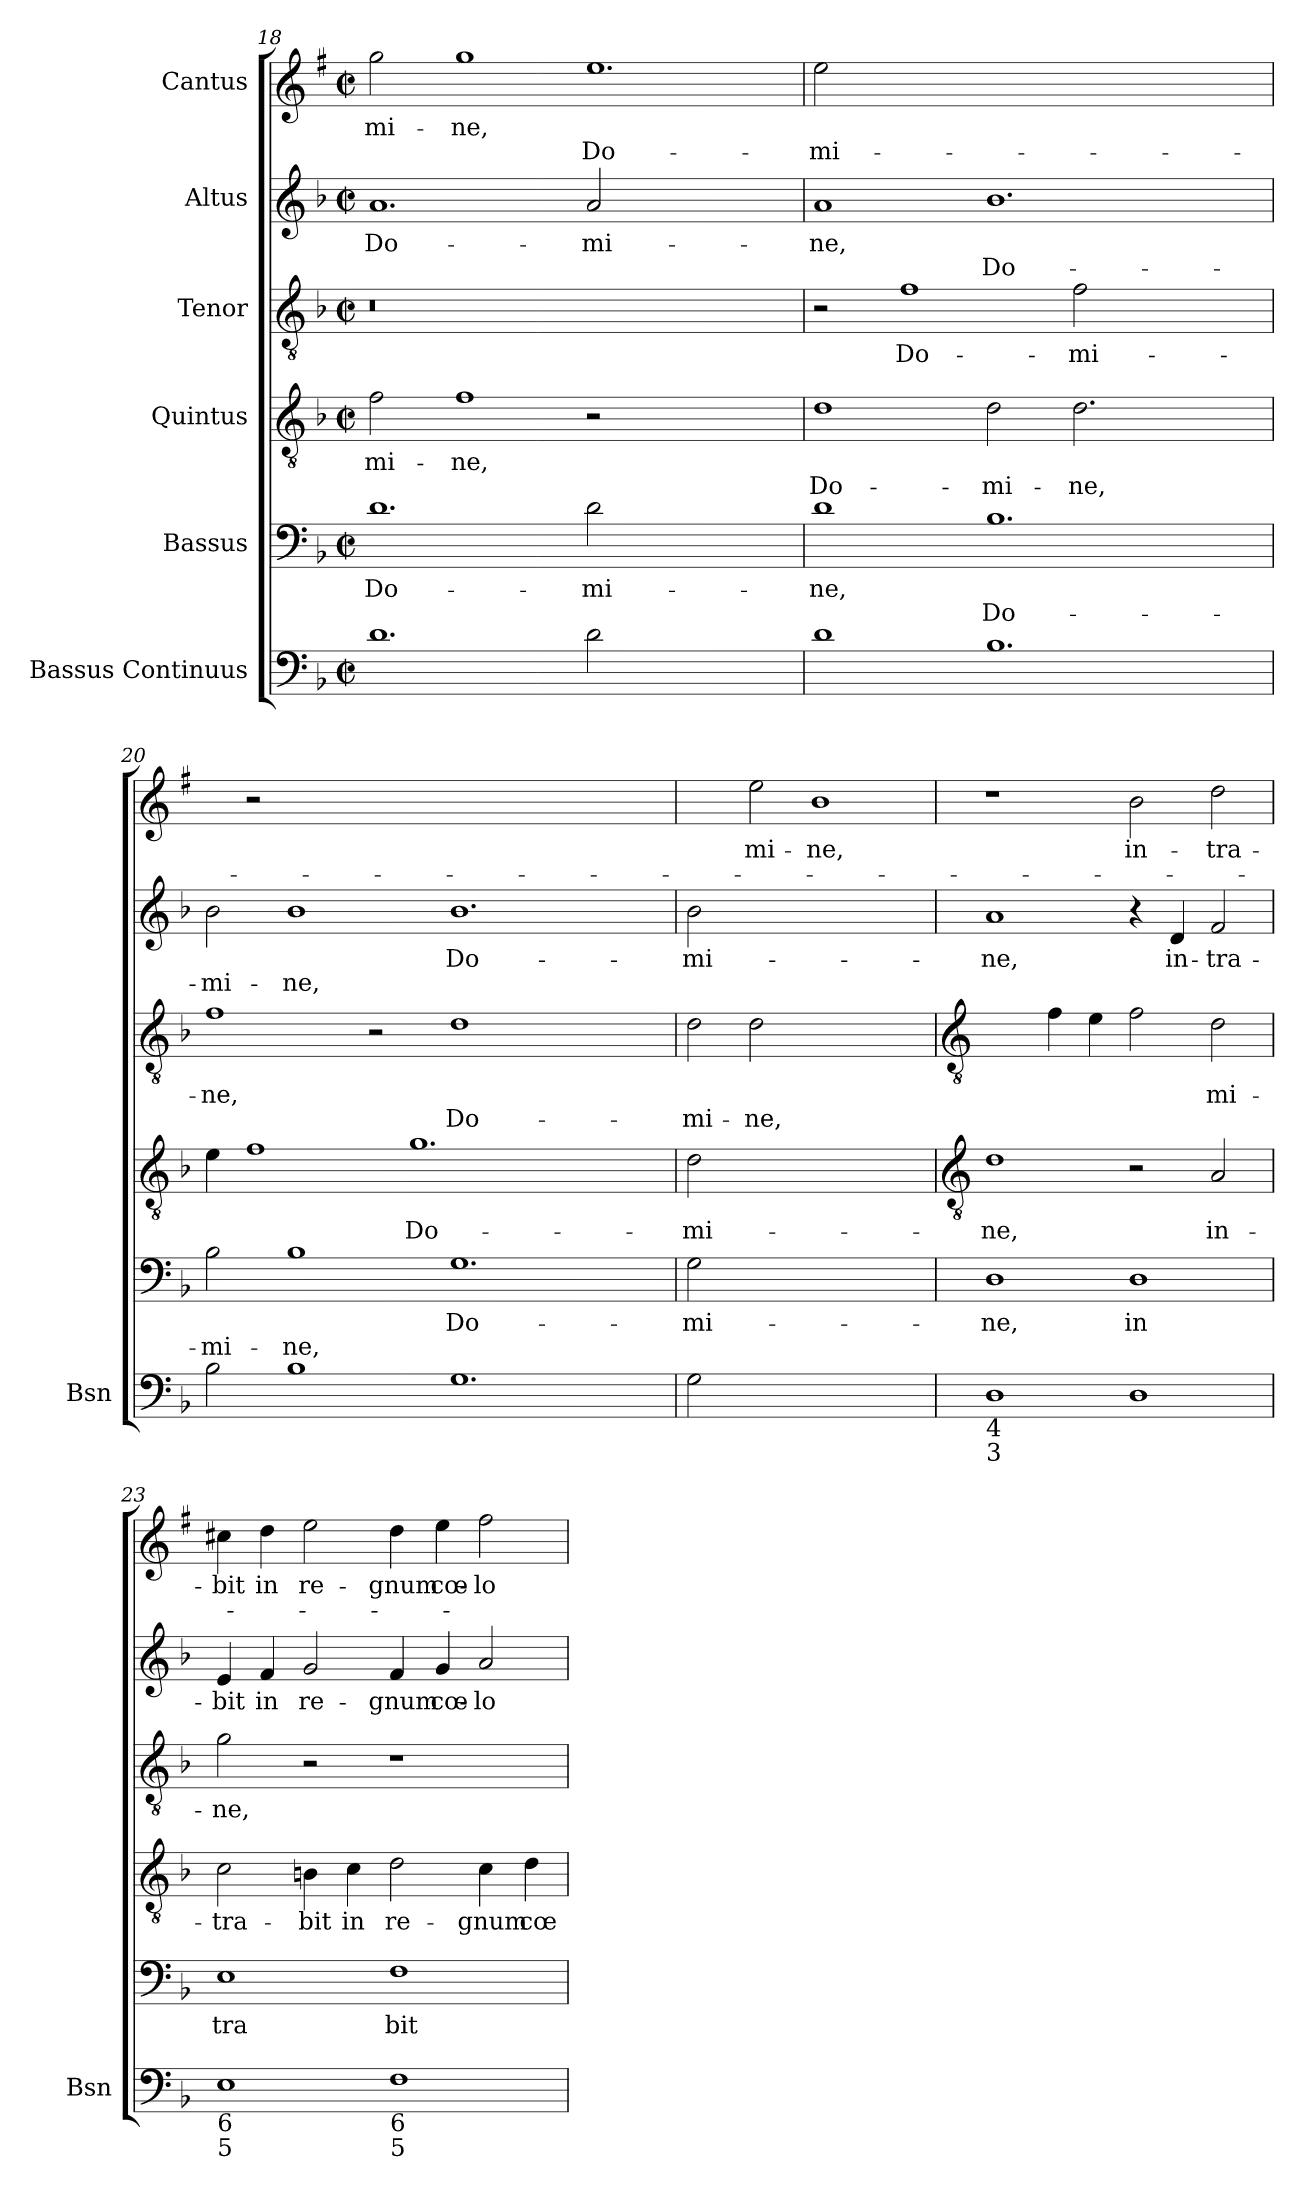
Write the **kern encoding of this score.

**kern	**kern	**text	**text	**kern	**text	**text	**kern	**text	**text	**kern	**text	**text	**kern	**text	**text
*part6	*part5	*part5	*part5	*part4	*part4	*part4	*part3	*part3	*part3	*part2	*part2	*part2	*part1	*part1	*part1
*staff6	*staff5	*staff5	*staff5	*staff4	*staff4	*staff4	*staff3	*staff3	*staff3	*staff2	*staff2	*staff2	*staff1	*staff1	*staff1
*I"Bassus Continuus	*I"Bassus	*	*	*I"Quintus	*	*	*I"Tenor	*	*	*I"Altus	*	*	*I"Cantus	*	*
*I'Bsn	*	*	*	*	*	*	*	*	*	*	*	*	*	*	*
*clefF4	*clefF4	*	*	*clefGv2	*	*	*clefGv2	*	*	*clefG2	*	*	*clefG2	*	*
*	*	*	*	*	*	*	*	*	*	*	*	*	*ITrd1c2	*	*
*k[b-]	*k[b-]	*	*	*k[b-]	*	*	*k[b-]	*	*	*k[b-]	*	*	*k[b-]	*	*
*F:	*F:	*	*	*F:	*	*	*F:	*	*	*F:	*	*	*F:	*	*
*M4/2	*M4/2	*	*	*M4/2	*	*	*M4/2	*	*	*M4/2	*	*	*M4/2	*	*
*met(c|)	*met(c|)	*	*	*met(c|)	*	*	*met(c|)	*	*	*met(c|)	*	*	*met(c|)	*	*
=18	=18	=18	=18	=18	=18	=18	=18	=18	=18	=18	=18	=18	=18	=18	=18
!	!	!LO:LY:b	!	!	!LO:LY:b	!	!	!	!	!	!LO:LY:b	!	!	!LO:LY:b	!
*	*	*	*	*	*	*	*	*	*	*	*	*	*^	*	*
1.d	1.d	Do-	.	2f	-mi-	.	0r	.	.	1.a	Do-	.	2ff	0ryy	-mi-	.
!	!	!	!	!	!LO:LY:b	!	!	!	!	!	!	!	!	!	!LO:LY:b	!
.	.	.	.	1f	-ne,	.	.	.	.	.	.	.	1ff	.	-ne,	.
!	!	!LO:LY:b	!	!	!	!	!	!	!	!	!LO:LY:b	!	!	!	!	!LO:LY:b
2d	2d	-mi-	.	2r	.	.	.	.	.	2a	-mi-	.	1.dd	.	.	Do-
1ryy	1ryy	.	.	1ryy	.	.	1ryy	.	.	1ryy	.	.	.	1ryy	.	.
=19	=19	=19	=19	=19	=19	=19	=19	=19	=19	=19	=19	=19	=19	=19	=19	=19
!	!	!LO:LY:b	!	!	!	!LO:LY:b	!	!	!	!	!LO:LY:b	!	!	!	!	!LO:LY:b
1d	1d	-ne,	.	1d	.	Do-	2r	.	.	1a	-ne,	.	2dd	0ryy	.	-mi-
!	!	!	!	!	!	!	!	!LO:LY:b	!	!	!	!	!	!	!	!LO:LY:b
.	.	.	.	.	.	.	1f	Do-	.	.	.	.	[1ddyy	.	.	-ne,
!	!	!	!LO:LY:b	!	!	!LO:LY:b	!	!	!	!	!	!LO:LY:b	!	!	!	!
1.B-	1.B-	.	Do-	2d	.	-mi-	.	.	.	1.b-	.	Do-	.	.	.	.
!	!	!	!	!	!	!LO:LY:b	!	!LO:LY:b	!	!	!	!	!	!	!	!
.	.	.	.	2.d	.	-ne,	2f	-mi-	.	.	.	.	2.ddyy_	.	.	.
.	.	.	.	.	.	.	2ryy	.	.	.	.	.	.	4ryy	.	.
.	.	.	.	4ryy	.	.	.	.	.	.	.	.	4ryy	4ryy	.	.
=20	=20	=20	=20	=20	=20	=20	=20	=20	=20	=20	=20	=20	=20	=20	=20	=20
!	!	!	!LO:LY:b	!	!	!	!	!LO:LY:b	!	!	!	!LO:LY:b	!	!	!	!
2B-	2B-	.	-mi-	4e	.	.	1f	-ne,	.	2b-	.	-mi-	4ddyy]	1ryy	.	.
.	.	.	.	1f	.	.	.	.	.	.	.	.	2r	.	.	.
!	!	!	!LO:LY:b	!	!	!	!	!	!	!	!	!LO:LY:b	!	!	!	!
1B-	1B-	.	-ne,	.	.	.	.	.	.	1b-	.	-ne,	.	.	.	.
!	!	!	!	!	!	!	!	!	!	!	!	!	!	!	!LO:LY:b	!
.	.	.	.	.	.	.	.	.	.	.	.	.	[2ddyy	.	Do-	.
.	.	.	.	.	.	.	2r	.	.	.	.	.	.	2ryy	.	.
!	!	!	!	!	!LO:LY:b	!	!	!	!	!	!	!	!	!	!	!
.	.	.	.	1.g	Do-	.	.	.	.	.	.	.	1ryy	.	.	.
!	!	!LO:LY:b	!	!	!	!	!	!	!LO:LY:b	!	!LO:LY:b	!	!	!	!	!
1.G	1.G	Do-	.	.	.	.	1d	.	Do-	1.b-	Do-	.	.	2ryy	.	.
.	.	.	.	.	.	.	.	.	.	.	.	.	.	1ryy	.	.
.	.	.	.	.	.	.	.	.	.	.	.	.	2.ryy	.	.	.
.	.	.	.	.	.	.	2ryy	.	.	.	.	.	.	.	.	.
.	.	.	.	4ryy	.	.	.	.	.	.	.	.	.	.	.	.
*	*	*	*	*	*	*	*	*	*	*	*	*	*v	*v	*	*
!!LO:LB:g=z
=21	=21	=21	=21	=21	=21	=21	=21	=21	=21	=21	=21	=21	=21	=21	=21
!	!	!LO:LY:b	!	!	!LO:LY:b	!	!	!	!LO:LY:b	!	!LO:LY:b	!	!	!	!
2G	2G	-mi-	.	2d	-mi-	.	2d	.	-mi-	2b-	-mi-	.	2ddyy]	.	.
!	!	!	!	!	!	!	!	!	!LO:LY:b	!	!	!	!	!LO:LY:b	!
1.ryy	1.ryy	.	.	1.ryy	.	.	2d	.	-ne,	1.ryy	.	.	2dd	-mi-	.
!	!	!	!	!	!	!	!	!LO:LY:b	!	!	!	!	!	!LO:LY:b	!
.	.	.	.	.	.	.	[2gyy	Do	.	.	.	.	1a	-ne,	.
.	.	.	.	.	.	.	2ryy	.	.	.	.	.	.	.	.
!!LO:LB:g=z
=22	=22	=22	=22	=22	=22	=22	=22	=22	=22	=22	=22	=22	=22	=22	=22
*	*	*	*	*clefGv2	*	*	*clefGv2	*	*	*	*	*	*	*	*
!LO:TX:b:t=4	!	!	!	!	!	!	!	!	!	!	!	!	!	!	!
!LO:TX:b:t=3	!	!	!	!	!	!	!	!	!	!	!	!	!	!	!
!	!	!LO:LY:b	!	!	!LO:LY:b	!	!	!	!	!	!LO:LY:b	!	!	!	!
1D	1D	-ne,	.	1d	-ne,	.	2gyy]	.	.	1a	-ne,	.	1r	.	.
.	.	.	.	.	.	.	4f	.	.	.	.	.	.	.	.
.	.	.	.	.	.	.	4e	.	.	.	.	.	.	.	.
!	!	!LO:LY:b	!	!	!	!	!	!	!	!	!	!	!	!LO:LY:b	!
1D	1D	in	.	2r	.	.	2f	.	.	4r	.	.	2a	in-	.
!	!	!	!	!	!	!	!	!	!	!	!LO:LY:b	!	!	!	!
.	.	.	.	.	.	.	.	.	.	4d	in-	.	.	.	.
!	!	!	!	!	!LO:LY:b	!	!	!LO:LY:b	!	!	!LO:LY:b	!	!	!LO:LY:b	!
.	.	.	.	2A	in-	.	2d	mi-	.	2f	-tra-	.	2cc	-tra-	.
=23	=23	=23	=23	=23	=23	=23	=23	=23	=23	=23	=23	=23	=23	=23	=23
!LO:TX:b:t=6	!	!	!	!	!	!	!	!	!	!	!	!	!	!	!
!LO:TX:b:t=5	!	!	!	!	!	!	!	!	!	!	!	!	!	!	!
!	!	!LO:LY:b	!	!	!LO:LY:b	!	!	!LO:LY:b	!	!	!LO:LY:b	!	!	!LO:LY:b	!
1E	1E	tra	.	2c	-tra-	.	2g	-ne,	.	4e	-bit	.	4bn	-bit	.
!	!	!	!	!	!	!	!	!	!	!	!LO:LY:b	!	!	!LO:LY:b	!
.	.	.	.	.	.	.	.	.	.	4f	in	.	4cc	in	.
!	!	!	!	!	!LO:LY:b	!	!	!	!	!	!LO:LY:b	!	!	!LO:LY:b	!
.	.	.	.	4Bn	-bit	.	2r	.	.	2g	re-	.	2dd	re-	.
!	!	!	!	!	!LO:LY:b	!	!	!	!	!	!	!	!	!	!
.	.	.	.	4c	in	.	.	.	.	.	.	.	.	.	.
!LO:TX:b:t=6	!	!	!	!	!	!	!	!	!	!	!	!	!	!	!
!LO:TX:b:t=5	!	!	!	!	!	!	!	!	!	!	!	!	!	!	!
!	!	!LO:LY:b	!	!	!LO:LY:b	!	!	!	!	!	!LO:LY:b	!	!	!LO:LY:b	!
1F	1F	bit	.	2d	re-	.	1r	.	.	4f	-gnum	.	4cc	-gnum	.
!	!	!	!	!	!	!	!	!	!	!	!LO:LY:b	!	!	!LO:LY:b	!
.	.	.	.	.	.	.	.	.	.	4g	cœ-	.	4dd	cœ-	.
!	!	!	!	!	!LO:LY:b	!	!	!	!	!	!LO:LY:b	!	!	!LO:LY:b	!
.	.	.	.	4c	-gnum	.	.	.	.	2a	-lo-	.	2ee	-lo-	.
!	!	!	!	!	!LO:LY:b	!	!	!	!	!	!	!	!	!	!
.	.	.	.	4d	cœ-	.	.	.	.	.	.	.	.	.	.
=	=	=	=	=	=	=	=	=	=	=	=	=	=	=	=
*-	*-	*-	*-	*-	*-	*-	*-	*-	*-	*-	*-	*-	*-	*-	*-
